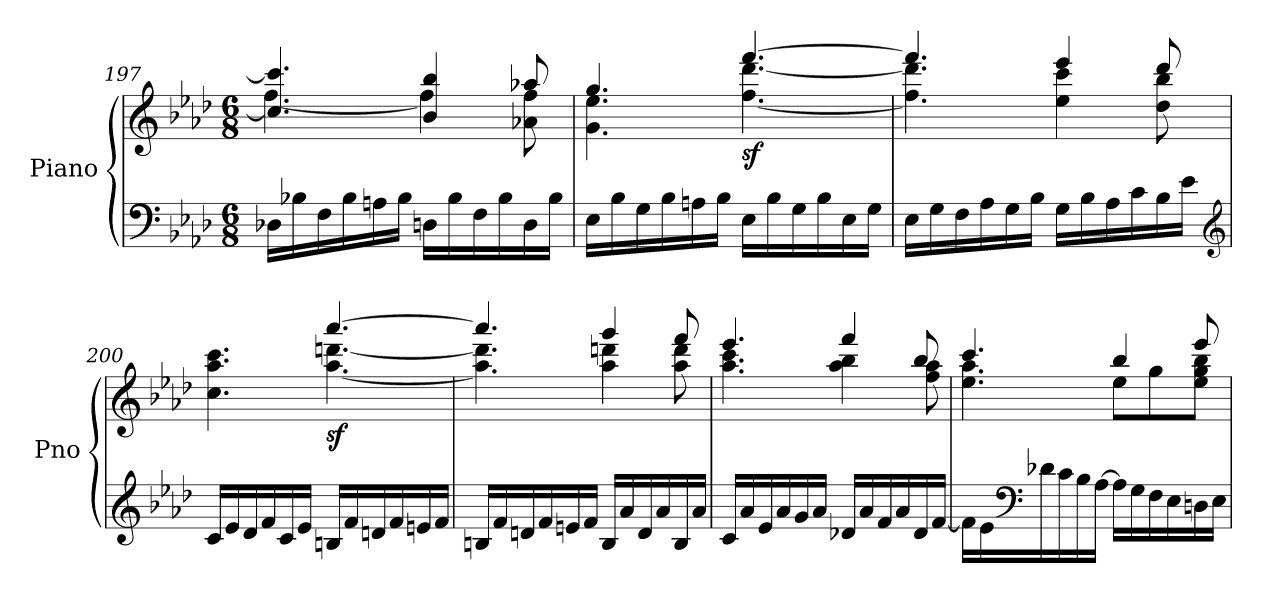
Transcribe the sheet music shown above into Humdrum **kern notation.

**kern	**kern	**dynam
*part1	*part1	*part1
*staff2	*staff1	*staff1/2
*I"Piano	*	*
*I'Pno	*	*
*clefF4	*clefG2	*
*k[b-e-a-d-]	*k[b-e-a-d-]	*
*A-:	*A-:	*
*M6/8	*M6/8	*
=197	=197	=197
*	*^	*
16D-X\LL	4.cc/] 4.ccc/]	[4.ff\	.
16B-X\	.	.	.
16F\	.	.	.
16B-\	.	.	.
16An\	.	.	.
16B-\JJ	.	.	.
16Dn\LL	4b-/ 4bb-/	4ff\]	.
16B-\	.	.	.
16F\	.	.	.
16B-\	.	.	.
16D\	8aa-X/	8a-X\ 8ff\	.
16B-\JJ	.	.	.
=198	=198	=198	=198
16E-\LL	4.gg/	4.g\ 4.ee-\	.
16B-\	.	.	.
16G\	.	.	.
16B-\	.	.	.
16An\	.	.	.
16B-\JJ	.	.	.
!	!	!	!LO:DY:b
16E-\LL	[4.fff/	[4.ff\ [4.ddd-\	sf
16B-\	.	.	.
16G\	.	.	.
16B-\	.	.	.
16E-\	.	.	.
16G\JJ	.	.	.
!!LO:LB:g=z	!!
=199	=199	=199	=199
16E-\LL	4.fff/]	4.ff\] 4.ddd-\]	.
16G\	.	.	.
16F\	.	.	.
16A-\	.	.	.
16G\	.	.	.
16B-\JJ	.	.	.
16G\LL	4eee-/	4ee-\ 4ccc\	.
16B-\	.	.	.
16A-\	.	.	.
16c\	.	.	.
16B-\	8ddd-/	8dd-\ 8bb-\	.
16e-\JJ	.	.	.
*clefG2	*	*	*
=200	=200	=200	=200
16c/LL	4.cc\ 4.aa-\ 4.ccc\	4.ryy	.
16e-/	.	.	.
16d-/	.	.	.
16f/	.	.	.
16c/	.	.	.
16e-/JJ	.	.	.
!	!	!	!LO:DY:b
16Bn/LL	[4.aaa-/	[4.aa-\ [4.dddn\	sf
16f/	.	.	.
16dn/	.	.	.
16f/	.	.	.
16en/	.	.	.
16f/JJ	.	.	.
=201	=201	=201	=201
16Bn/LL	4.aaa-/]	4.aa-\] 4.ddd\]	.
16f/	.	.	.
16dn/	.	.	.
16f/	.	.	.
16en/	.	.	.
16f/JJ	.	.	.
16B/LL	4ggg/	4aa-\ 4dddn\	.
16a-/	.	.	.
16d/	.	.	.
16a-/	.	.	.
16B/	8fff/	8aa-\ 8ddd\	.
16a-/JJ	.	.	.
!!LO:PB:g=z	!!
=202	=202	=202	=202
16c/LL	4.eee-/	4.aa-\ 4.ccc\	.
16a-/	.	.	.
16e-/	.	.	.
16a-/	.	.	.
16g/	.	.	.
16a-/JJ	.	.	.
16d-X/LL	4fff/	4aa-\ 4bb-\	.
16a-/	.	.	.
16f/	.	.	.
16a-/	.	.	.
16d-/	8bb-/	8ff\ 8aa-\	.
[16f/JJ	.	.	.
!!LO:PB:g=z	!!
=203	=203	=203	=203
16f\LL]	4.ccc/	4.ee-\ 4.aa-\	.
16e-\	.	.	.
*clefF4	*	*	*
16d-X\	.	.	.
16c\	.	.	.
16B-\	.	.	.
[16A-\JJ	.	.	.
16A-\LL]	4bb-/	8ee-\L	.
16G\	.	.	.
16F\	.	8gg\	.
16E-\	.	.	.
16Dn\	8eee-/	8ee-\ 8gg\ 8bb-\J	.
16E-\JJ	.	.	.
*	*v	*v	*
=	=	=
*-	*-	*-
